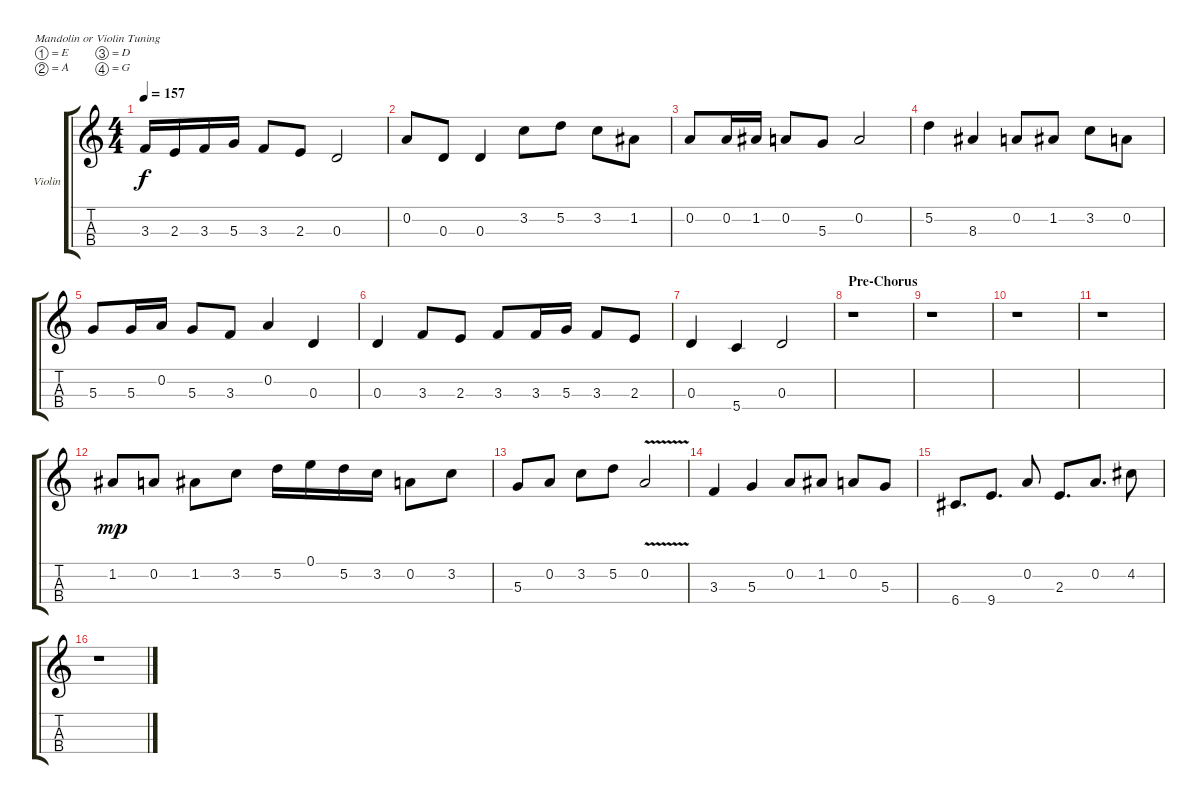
\defaultSystemsLayout 4
\bracketExtendMode groupsimilarinstruments
\firstSystemTrackNameOrientation horizontal
\otherSystemsTrackNameOrientation horizontal
\track ("Violin 2 - Wendy" "Violin") {instrument violin}
\staff {score tabs}
\tuning (E5 A4 D4 G3)
\ts (4 4)
\tempo 157
\clef g2
\ks c
3.3.16{dy f} 2.3.16 3.3.16 5.3.16 3.3.8 2.3.8 0.3.2 |
0.2.8 0.3.8 0.3.4 3.2.8 5.2.8 3.2.8 1.2.8 |
0.2.8 0.2.16 1.2.16 0.2.8 5.3.8 0.2.2 |
5.2.4 8.3.4 0.2.8 1.2.8 3.2.8 0.2.8 |
5.3.8 5.3.16 0.2.16 5.3.8 3.3.8 0.2.4 0.3.4 |
0.3.4 3.3.8 2.3.8 3.3.8 3.3.16 5.3.16 3.3.8 2.3.8 |
0.3.4 5.4.4 0.3.2 |
\section ("" "Pre-Chorus")
r.1 |
r.1 |
r.1 |
r.1 |
1.2.8{dy mp} 0.2.8 1.2.8 3.2.8 5.2.16 0.1.16 5.2.16 3.2.16 0.2.8 3.2.8 |
5.3.8 0.2.8 3.2.8 5.2.8 0.2{v}.2 |
3.3.4 5.3.4 0.2.8 1.2.8 0.2.8 5.3.8 |
6.4.8{d} 9.4.8{d} 0.2.8 2.3.8{d} 0.2.8{d} 4.2.8 |
r.1
